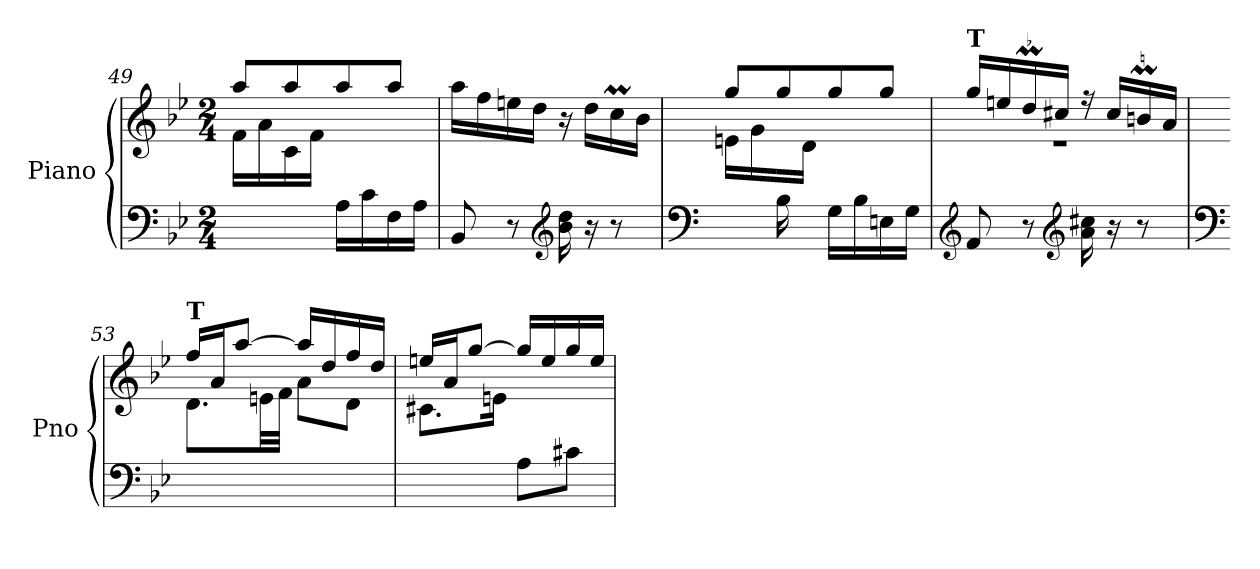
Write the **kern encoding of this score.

**kern	**kern
*part1	*part1
*staff2	*staff1
*I"Piano	*
*I'Pno	*
*clefF4	*clefG2
*k[b-e-]	*k[b-e-]
*M2/4	*M2/4
=49	=49
*	*^
4ryy	8aa/L	16f\LL
.	.	16a\
.	8aa/	16c\
.	.	16f\JJ
16A\LL	8aa/	4ryy
16c\	.	.
16F\	8aa/J	.
16A\JJ	.	.
*	*v	*v
=50	=50
8BB-/	16aa\LL
.	16ff\
8r	16een\
.	16dd\JJ
*clefG2	*
16b-\ 16dd\	16r
16r	16dd\LL
8r	16ccM\
.	16b-\JJ
!!LO:LB:g=z
=51	=51
*clefF4	*
*^	*^
8ryy	4ryy	8gg/L	16en\LL
.	.	.	16g\
16B-\	.	8gg/	16ryy
4ryy	.	.	16d\JJ
.	16G\LL	8gg/	4ryy
.	16B-\	.	.
.	16En\	8gg/J	.
16ryy	16G\JJ	.	.
=52	=52	=52	=52
!	!	!LO:TX:a:B:t=T	!
*v	*v	*	*
8AA/	16gg/LL	2r
.	16een/	.
8r	16ddm/	.
.	16cc#X/JJ	.
*clefG2	*	*
16a\ 16cc#X\	16r	.
16r	16cc#/LL	.
8r	16bnm/	.
.	16a/JJ	.
=53	=53	=53
*clefF4	*	*
!	!LO:TX:a:B:t=T	!
2ryy	16ff/LL	8.d\L
.	16a/J	.
.	[8aa/J	.
.	.	32en\LL
.	.	32f\JJJ
.	16aa/LL]	8a\L
.	16dd/	.
.	16ff/	8d\J
.	16dd/JJ	.
=54	=54	=54
4ryy	16een/LL	8.c#X\L
.	16a/J	.
.	[8gg/J	.
.	.	16en\Jk
8A\L	16gg/LL]	4ryy
.	16ee/	.
8c#X\J	16gg/	.
.	16ee/JJ	.
*	*v	*v
=	=
*-	*-
